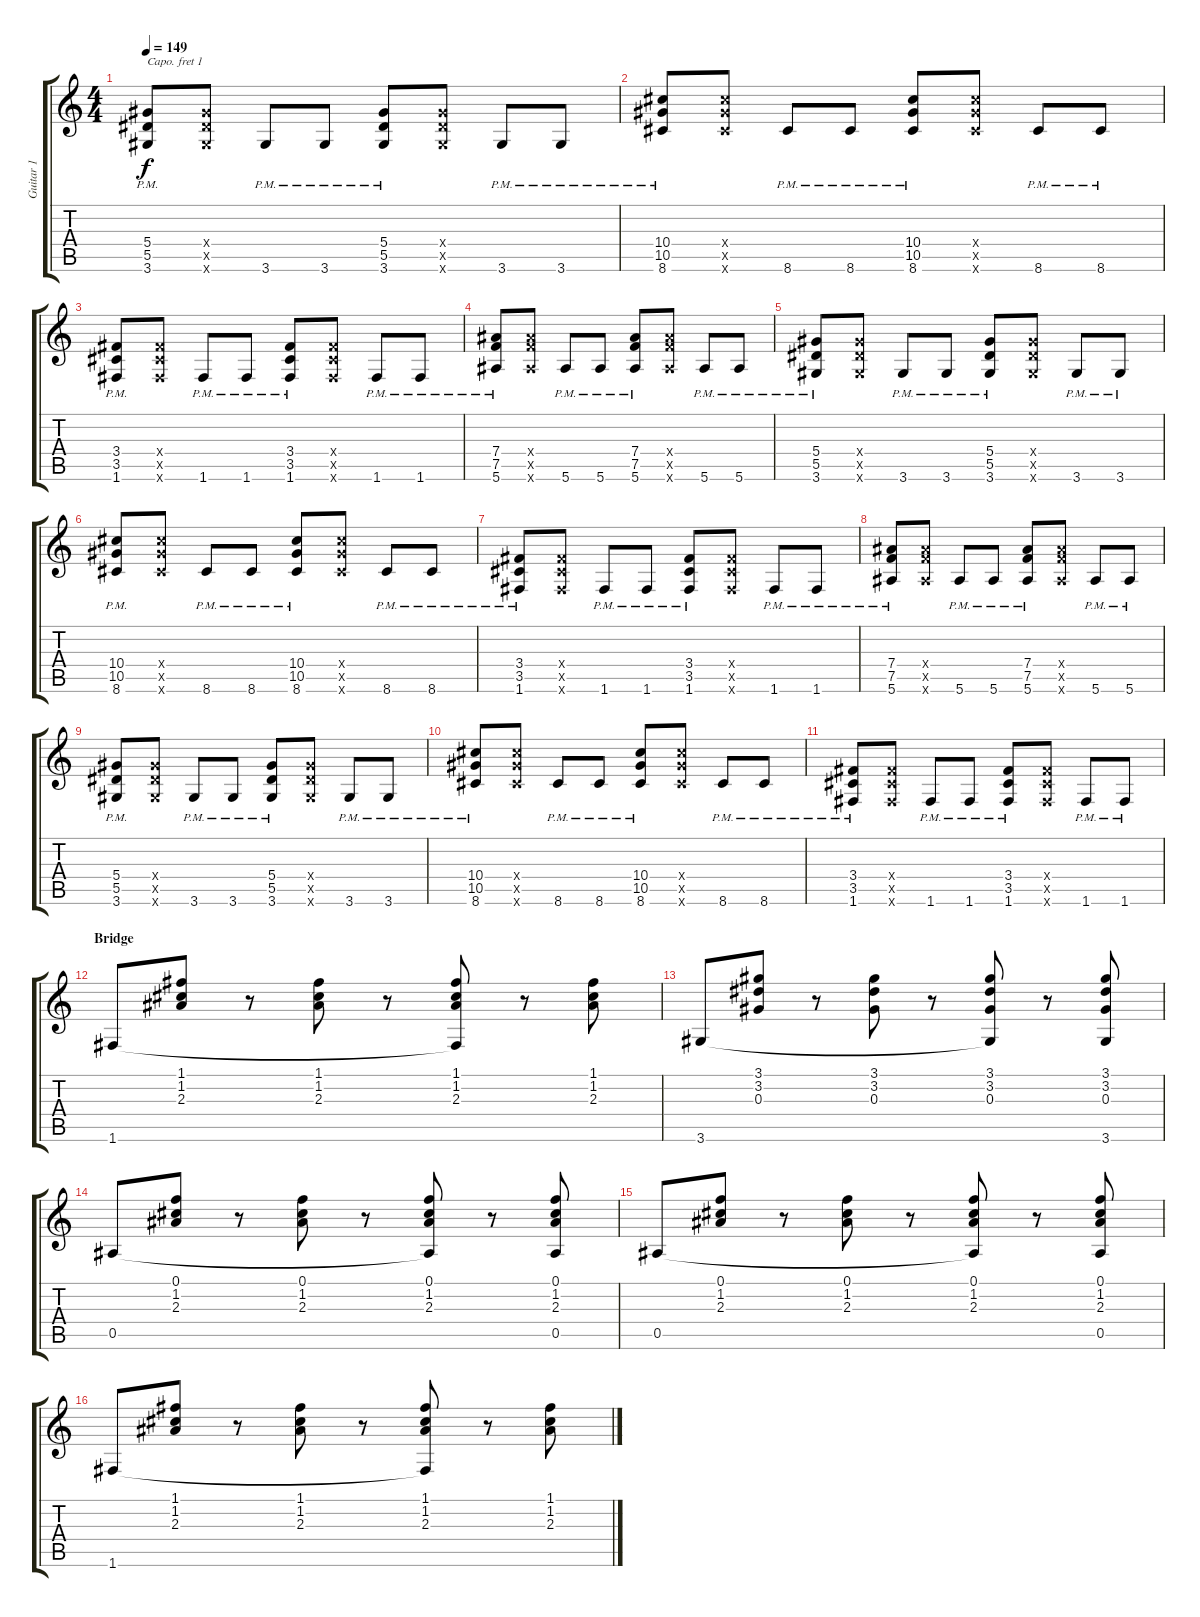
\track ("Guitar 1" "Guitar 1") {instrument acousticguitarsteel}
\staff {score tabs}
\capo 1
\tuning (E4 B3 G3 D3 A2 E2) {hide}
\ts (4 4)
\tempo 149
\clef g2
\ks c
(5.4{pm} 5.5{pm} 3.6{pm}).8{dy f} (5.4{x} 5.5{x} 3.6{x}).8 3.6{pm}.8 3.6{pm}.8 (5.4{pm} 5.5{pm} 3.6{pm}).8 (5.4{x} 5.5{x} 3.6{x}).8 3.6{pm}.8 3.6{pm}.8 |
(10.4{pm} 10.5{pm} 8.6{pm}).8 (10.4{x} 10.5{x} 8.6{x}).8 8.6{pm}.8 8.6{pm}.8 (10.4{pm} 10.5{pm} 8.6{pm}).8 (10.4{x} 10.5{x} 8.6{x}).8 8.6{pm}.8 8.6{pm}.8 |
(3.4{pm} 3.5{pm} 1.6{pm}).8 (3.4{x} 3.5{x} 1.6{x}).8 1.6{pm}.8 1.6{pm}.8 (3.4{pm} 3.5{pm} 1.6{pm}).8 (3.4{x} 3.5{x} 1.6{x}).8 1.6{pm}.8 1.6{pm}.8 |
(7.4{pm} 7.5{pm} 5.6{pm}).8 (7.4{x} 7.5{x} 5.6{x}).8 5.6{pm}.8 5.6{pm}.8 (7.4{pm} 7.5{pm} 5.6{pm}).8 (7.4{x} 7.5{x} 5.6{x}).8 5.6{pm}.8 5.6{pm}.8 |
(5.4{pm} 5.5{pm} 3.6{pm}).8 (5.4{x} 5.5{x} 3.6{x}).8 3.6{pm}.8 3.6{pm}.8 (5.4{pm} 5.5{pm} 3.6{pm}).8 (5.4{x} 5.5{x} 3.6{x}).8 3.6{pm}.8 3.6{pm}.8 |
(10.4{pm} 10.5{pm} 8.6{pm}).8 (10.4{x} 10.5{x} 8.6{x}).8 8.6{pm}.8 8.6{pm}.8 (10.4{pm} 10.5{pm} 8.6{pm}).8 (10.4{x} 10.5{x} 8.6{x}).8 8.6{pm}.8 8.6{pm}.8 |
(3.4{pm} 3.5{pm} 1.6{pm}).8 (3.4{x} 3.5{x} 1.6{x}).8 1.6{pm}.8 1.6{pm}.8 (3.4{pm} 3.5{pm} 1.6{pm}).8 (3.4{x} 3.5{x} 1.6{x}).8 1.6{pm}.8 1.6{pm}.8 |
(7.4{pm} 7.5{pm} 5.6{pm}).8 (7.4{x} 7.5{x} 5.6{x}).8 5.6{pm}.8 5.6{pm}.8 (7.4{pm} 7.5{pm} 5.6{pm}).8 (7.4{x} 7.5{x} 5.6{x}).8 5.6{pm}.8 5.6{pm}.8 |
(5.4{pm} 5.5{pm} 3.6{pm}).8 (5.4{x} 5.5{x} 3.6{x}).8 3.6{pm}.8 3.6{pm}.8 (5.4{pm} 5.5{pm} 3.6{pm}).8 (5.4{x} 5.5{x} 3.6{x}).8 3.6{pm}.8 3.6{pm}.8 |
(10.4{pm} 10.5{pm} 8.6{pm}).8 (10.4{x} 10.5{x} 8.6{x}).8 8.6{pm}.8 8.6{pm}.8 (10.4{pm} 10.5{pm} 8.6{pm}).8 (10.4{x} 10.5{x} 8.6{x}).8 8.6{pm}.8 8.6{pm}.8 |
(3.4{pm} 3.5{pm} 1.6{pm}).8 (3.4{x} 3.5{x} 1.6{x}).8 1.6{pm}.8 1.6{pm}.8 (3.4{pm} 3.5{pm} 1.6{pm}).8 (3.4{x} 3.5{x} 1.6{x}).8 1.6{pm}.8 1.6{pm}.8 |
\section ("" "Bridge")
1.6.8 (1.1 1.2 2.3).8 r.8 (1.1 1.2 2.3).8 r.8 (1.1 1.2 2.3 1.6{t}).8 r.8 (1.1 1.2 2.3).8 |
3.6.8 (3.1 3.2 0.3).8 r.8 (3.1 3.2 0.3).8 r.8 (3.1 3.2 0.3 3.6{t}).8 r.8 (3.1 3.2 0.3 3.6).8 |
0.5.8 (0.1 1.2 2.3).8 r.8 (0.1 1.2 2.3).8 r.8 (0.1 1.2 2.3 0.5{t}).8 r.8 (0.1 1.2 2.3 0.5).8 |
0.5.8 (0.1 1.2 2.3).8 r.8 (0.1 1.2 2.3).8 r.8 (0.1 1.2 2.3 0.5{t}).8 r.8 (0.1 1.2 2.3 0.5).8 |
1.6.8 (1.1 1.2 2.3).8 r.8 (1.1 1.2 2.3).8 r.8 (1.1 1.2 2.3 1.6{t}).8 r.8 (1.1 1.2 2.3).8
